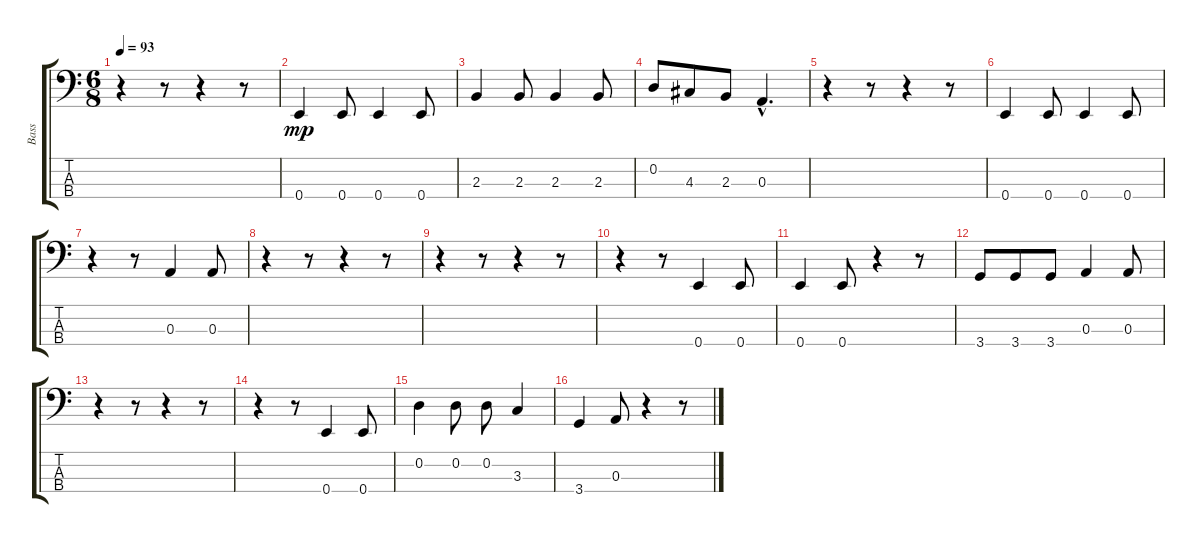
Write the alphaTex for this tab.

\track ("Bass" "Bass") {instrument fretlessbass}
\staff {score tabs}
\tuning (G2 D2 A1 E1) {hide}
\ts (6 8)
\tempo 93
\clef f4
\ks c
r.4{dy mp} r.8 r.4 r.8 |
0.4.4 0.4.8 0.4.4 0.4.8 |
2.3.4 2.3.8 2.3.4 2.3.8 |
0.2.8 4.3.8 2.3.8 0.3{hac}.4{d} |
r.4 r.8 r.4 r.8 |
0.4.4 0.4.8 0.4.4 0.4.8 |
r.4 r.8 0.3.4 0.3.8 |
r.4 r.8 r.4 r.8 |
r.4 r.8 r.4 r.8 |
r.4 r.8 0.4.4 0.4.8 |
0.4.4 0.4.8 r.4 r.8 |
3.4.8 3.4.8 3.4.8 0.3.4 0.3.8 |
r.4 r.8 r.4 r.8 |
r.4 r.8 0.4.4 0.4.8 |
0.2.4 0.2.8 0.2.8 3.3.4 |
3.4.4 0.3.8 r.4 r.8
